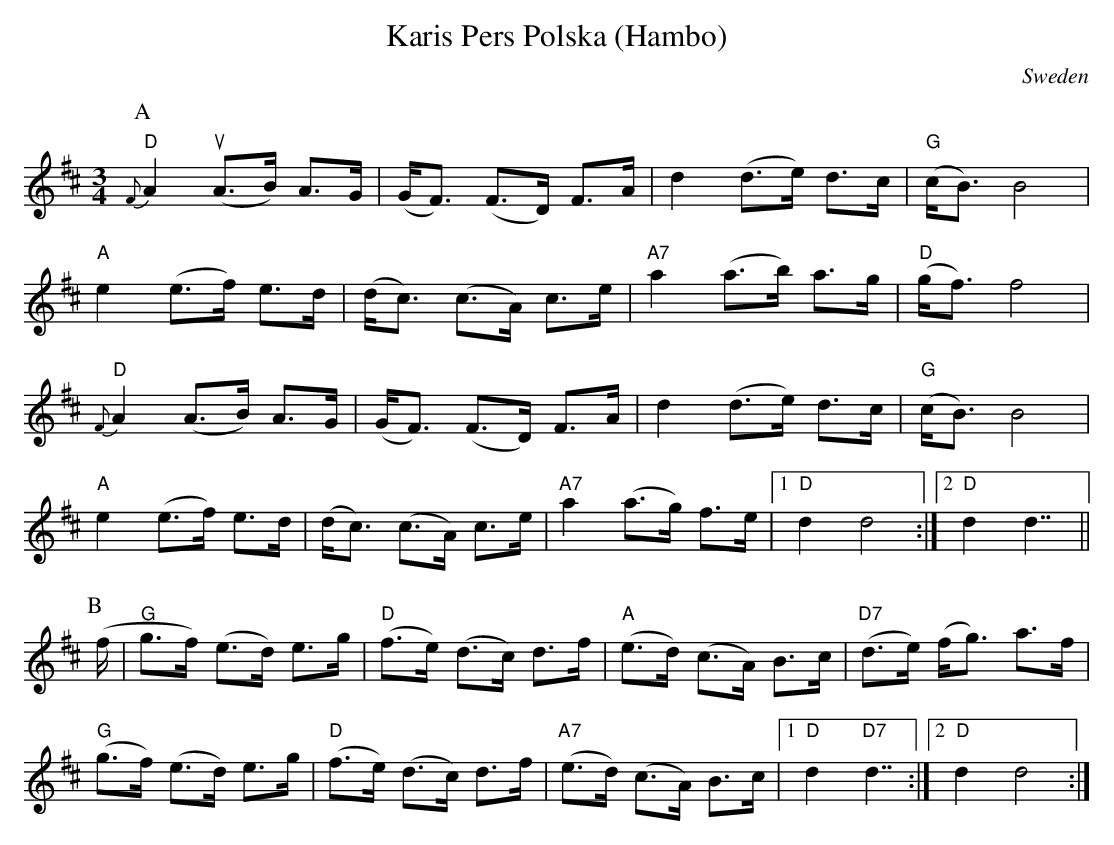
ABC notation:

X:1
T:Karis Pers Polska (Hambo)
O:Sweden
M:3/4
L:1/8
K:D
P:A
"D"{F}A2(uA>B) A>G|(G<F) (F>D) F>A|d2(d>e) d>c|"G"(c<B)B4|
"A"e2(e>f)  e>d|(d<c) (c>A) c>e|"A7"a2(a>b) a>g|"D"(g<f)f4|
"D"{F}A2(A>B) A>G|(G<F) (F>D) F>A|d2(d>e) d>c|"G"(c<B)B4|
"A"e2(e>f)  e>d|(d<c) (c>A) c>e|"A7"a2(a>g) f>e|[1"D"d2d4:|[2"D"d2d7/2||
P:B
(f/|"G"g>f) (e>d) e>g|"D"(f>e) (d>c) d>f|"A"(e>d) (c>A) B>c|"D7"(d>e) (f<g) a>f|
"G"(g>f) (e>d) e>g|"D"(f>e) (d>c) d>f|"A7"(e>d) (c>A) B>c|[1"D"d2"D7"d7/2:|[2"D"d2d4:|
